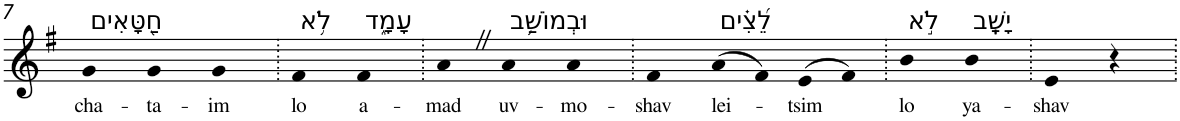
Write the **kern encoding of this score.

**kern	**text
*part1	*part1
*staff1	*staff1
*I"Piano	*
*I'Pno	*
!!LO:PB:g=z
*clefG2	*
*k[f#]	*
*G:	*
=7	=7
!LO:TX:a:t=חַ֭טָּאִים	!
!	!LO:LY:b
4g	cha-
!	!LO:LY:b
4g	-ta-
!	!LO:LY:b
4g	-im
=8.	=8.
!LO:TX:a:t=לֹ֥א	!
!	!LO:LY:b
4f#	lo
!LO:TX:a:t=עָמָ֑ד	!
!	!LO:LY:b
4f#	a-
=9.	=9.
!	!LO:LY:b
4aZ	-mad
!LO:TX:a:t=וּבְמוֹשַׁ֥ב	!
!	!LO:LY:b
4a	uv-
!	!LO:LY:b
4a	-mo-
=10.	=10.
!	!LO:LY:b
4f#	-shav
!LO:TX:a:t=לֵ֝צִ֗ים	!
!	!LO:LY:b
(>8a	lei-
8f#)	.
!	!LO:LY:b
(>8e	-tsim
8f#)	.
=11.	=11.
!LO:TX:a:t=לֹ֣א	!
!	!LO:LY:b
4b	lo
!LO:TX:a:t=יָשָֽׁב	!
!	!LO:LY:b
4b	ya-
=12.	=12.
!	!LO:LY:b
4e	-shav
4r	.
=.	=.
*-	*-
